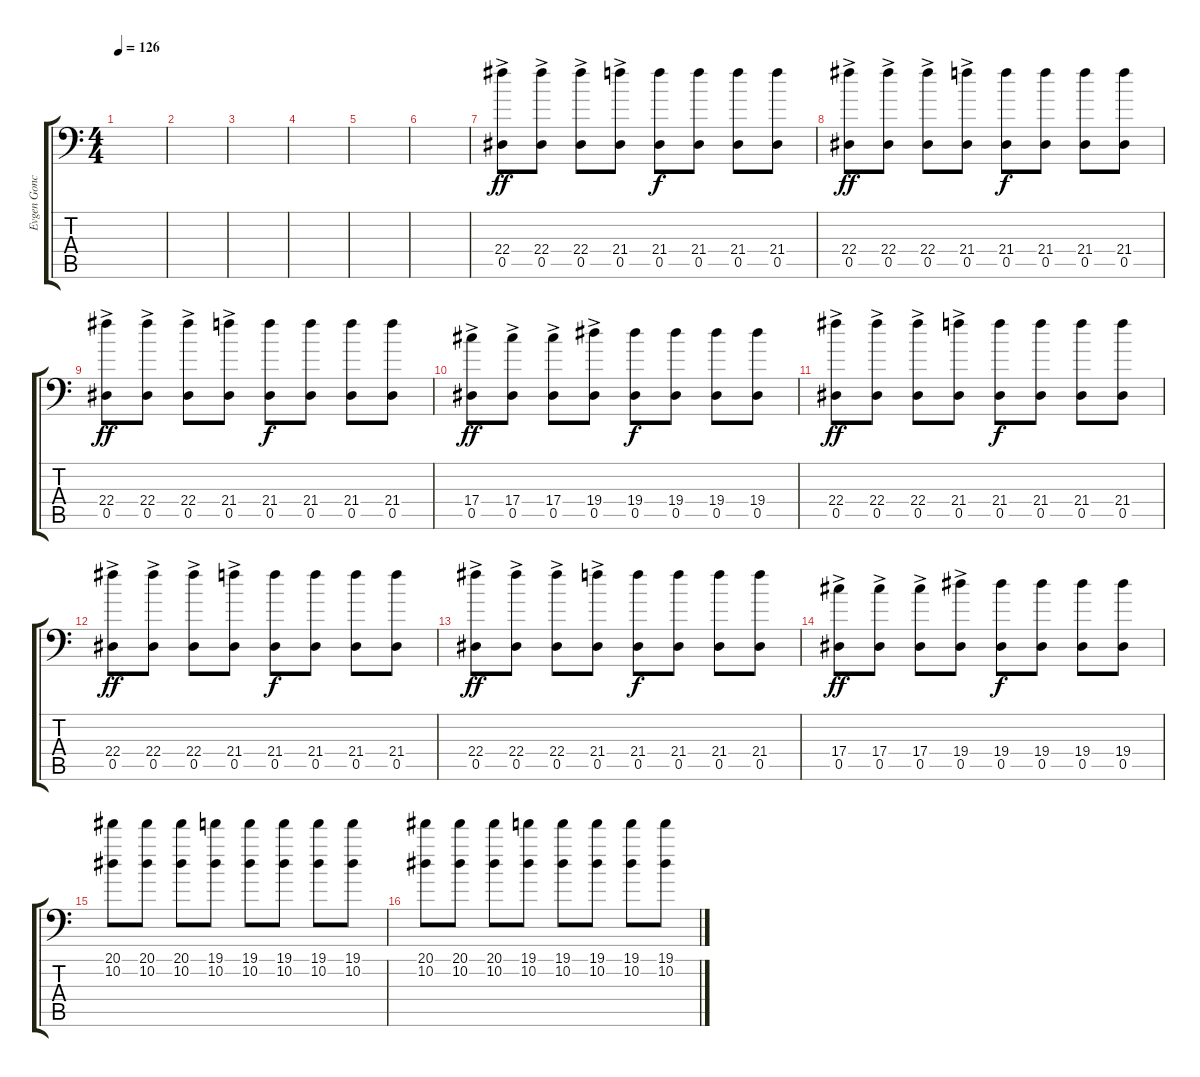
\track ("Evgen Goncharov" "Evgen Gonc") {instrument distortionguitar}
\staff {score tabs}
\tuning (Bb3 F3 Db3 Ab2 Eb2 Bb1) {hide}
\ts (4 4)
\tempo 126
\clef f4
\ks c
|
|
|
|
|
|
(22.4{ac} 0.5).8{dy ff} (22.4{ac} 0.5).8 (22.4{ac} 0.5).8 (21.4{ac} 0.5).8 (21.4 0.5).8{dy f} (21.4 0.5).8 (21.4 0.5).8 (21.4 0.5).8 |
(22.4{ac} 0.5).8{dy ff} (22.4{ac} 0.5).8 (22.4{ac} 0.5).8 (21.4{ac} 0.5).8 (21.4 0.5).8{dy f} (21.4 0.5).8 (21.4 0.5).8 (21.4 0.5).8 |
(22.4{ac} 0.5).8{dy ff} (22.4{ac} 0.5).8 (22.4{ac} 0.5).8 (21.4{ac} 0.5).8 (21.4 0.5).8{dy f} (21.4 0.5).8 (21.4 0.5).8 (21.4 0.5).8 |
(17.4{ac} 0.5).8{dy ff} (17.4{ac} 0.5).8 (17.4{ac} 0.5).8 (19.4{ac} 0.5).8 (19.4 0.5).8{dy f} (19.4 0.5).8 (19.4 0.5).8 (19.4 0.5).8 |
(22.4{ac} 0.5).8{dy ff} (22.4{ac} 0.5).8 (22.4{ac} 0.5).8 (21.4{ac} 0.5).8 (21.4 0.5).8{dy f} (21.4 0.5).8 (21.4 0.5).8 (21.4 0.5).8 |
(22.4{ac} 0.5).8{dy ff} (22.4{ac} 0.5).8 (22.4{ac} 0.5).8 (21.4{ac} 0.5).8 (21.4 0.5).8{dy f} (21.4 0.5).8 (21.4 0.5).8 (21.4 0.5).8 |
(22.4{ac} 0.5).8{dy ff} (22.4{ac} 0.5).8 (22.4{ac} 0.5).8 (21.4{ac} 0.5).8 (21.4 0.5).8{dy f} (21.4 0.5).8 (21.4 0.5).8 (21.4 0.5).8 |
(17.4{ac} 0.5).8{dy ff} (17.4{ac} 0.5).8 (17.4{ac} 0.5).8 (19.4{ac} 0.5).8 (19.4 0.5).8{dy f} (19.4 0.5).8 (19.4 0.5).8 (19.4 0.5).8 |
(20.1 10.2).8 (20.1 10.2).8 (20.1 10.2).8 (19.1 10.2).8 (19.1 10.2).8 (19.1 10.2).8 (19.1 10.2).8 (19.1 10.2).8 |
(20.1 10.2).8 (20.1 10.2).8 (20.1 10.2).8 (19.1 10.2).8 (19.1 10.2).8 (19.1 10.2).8 (19.1 10.2).8 (19.1 10.2).8
